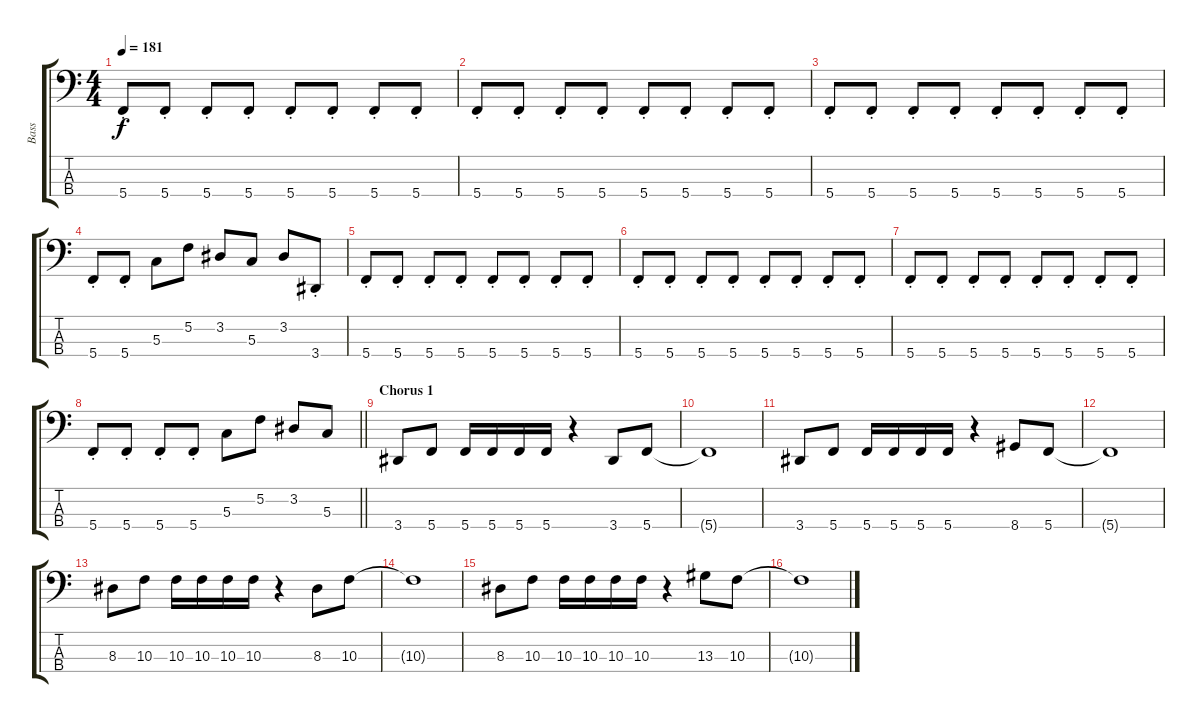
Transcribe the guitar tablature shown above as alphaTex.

\track ("Bass" "Bass") {instrument electricbassfinger}
\staff {score tabs}
\tuning (F2 C2 G1 C1) {hide}
\ts (4 4)
\tempo 181
\clef f4
\ks c
5.4{st}.8{dy f} 5.4{st}.8 5.4{st}.8 5.4{st}.8 5.4{st}.8 5.4{st}.8 5.4{st}.8 5.4{st}.8 |
5.4{st}.8 5.4{st}.8 5.4{st}.8 5.4{st}.8 5.4{st}.8 5.4{st}.8 5.4{st}.8 5.4{st}.8 |
5.4{st}.8 5.4{st}.8 5.4{st}.8 5.4{st}.8 5.4{st}.8 5.4{st}.8 5.4{st}.8 5.4{st}.8 |
5.4{st}.8 5.4{st}.8 5.3.8 5.2.8 3.2.8 5.3.8 3.2.8 3.4{st}.8 |
5.4{st}.8 5.4{st}.8 5.4{st}.8 5.4{st}.8 5.4{st}.8 5.4{st}.8 5.4{st}.8 5.4{st}.8 |
5.4{st}.8 5.4{st}.8 5.4{st}.8 5.4{st}.8 5.4{st}.8 5.4{st}.8 5.4{st}.8 5.4{st}.8 |
5.4{st}.8 5.4{st}.8 5.4{st}.8 5.4{st}.8 5.4{st}.8 5.4{st}.8 5.4{st}.8 5.4{st}.8 |
\barLineRight lightlight
5.4{st}.8 5.4{st}.8 5.4{st}.8 5.4{st}.8 5.3.8 5.2.8 3.2.8 5.3.8 |
\section ("" "Chorus 1")
3.4.8 5.4.8 5.4.16 5.4.16 5.4.16 5.4.16 r.4 3.4.8 5.4.8 |
5.4{t}.1 |
3.4.8 5.4.8 5.4.16 5.4.16 5.4.16 5.4.16 r.4 8.4.8 5.4.8 |
5.4{t}.1 |
8.3.8 10.3.8 10.3.16 10.3.16 10.3.16 10.3.16 r.4 8.3.8 10.3.8 |
10.3{t}.1 |
8.3.8 10.3.8 10.3.16 10.3.16 10.3.16 10.3.16 r.4 13.3.8 10.3.8 |
10.3{t}.1
